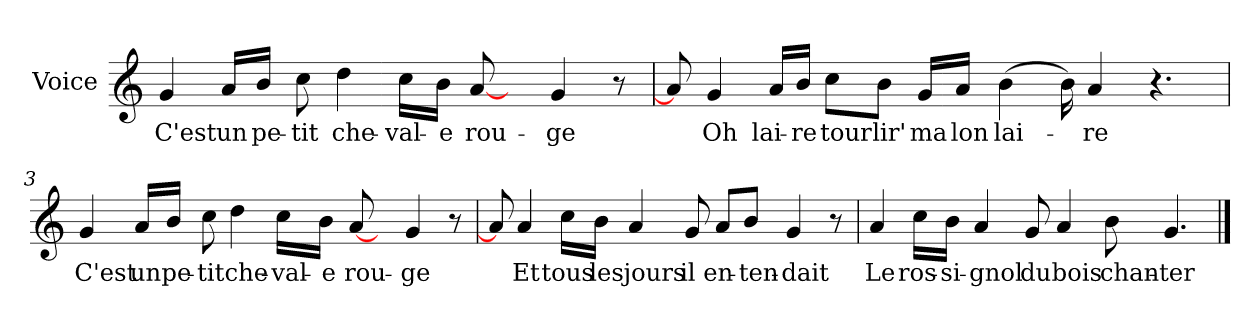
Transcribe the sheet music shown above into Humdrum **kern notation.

**kern	**text
*part1	*part1
*staff1	*staff1
*I"Voice	*
*I'V	*
*clefG2	*
*k[]	*
*C:	*
=1	=1
4g/	C'est
16a/LL	un
16b/JJ	pe-
8cc\	-tit
4dd\	che-
16cc\LL	-val-
16b\JJ	-e
[8a/	rou-
8ryy	.
4g/	-ge
8r	.
=2	=2
8a/]	.
4g/	Oh
16a/LL	lai-
16b/JJ	-re
8cc\L	tour
8b\J	lir'
16g/LL	ma
16a/JJ	lon
(>4b\	lai-
16b\)	.
4a/	-re
4.r	.
!!LO:LB:g=z
=3	=3
4g/	C'est
16a/LL	un
16b/JJ	pe-
8cc\	-tit
4dd\	che-
16cc\LL	-val-
16b\JJ	-e
[8a/	rou-
8ryy	.
4g/	-ge
8r	.
=4	=4
8a/]	.
4a/	Et
16cc\LL	tous
16b\JJ	les
4a/	jours
8g/	il
8a/L	en-
8b/J	-ten-
4g/	-dait
8r	.
=5	=5
4a/	Le
16cc\LL	ros-
16b\JJ	-si-
4a/	-gnol
8g/	du
4a/	bois
8b\	chan-
4.g/	-ter
==	==
*-	*-
